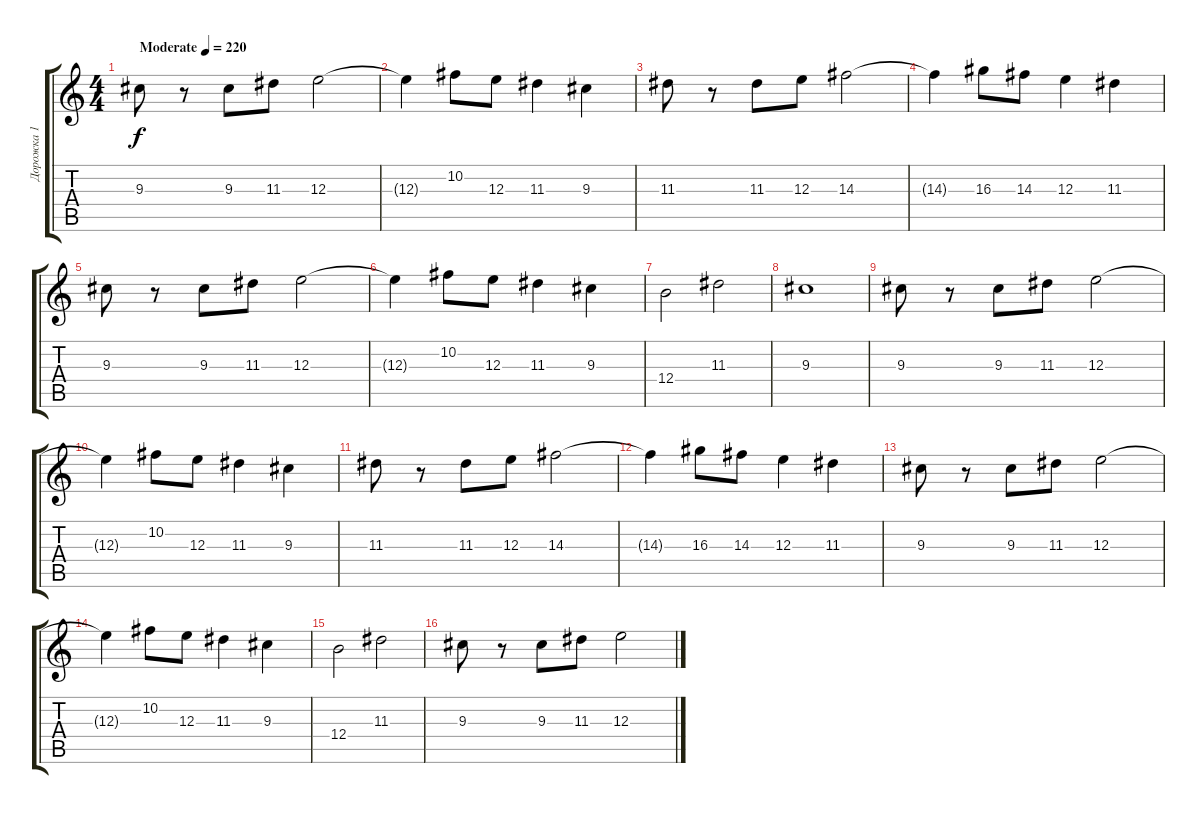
\track ("Дорожка 1" "Дорожка 1") {instrument overdrivenguitar}
\staff {score tabs}
\tuning (Db4 Ab3 E3 B2 Gb2 Db2) {hide}
\ts (4 4)
\tempo (220 "Moderate")
\clef g2
\ks c
9.3.8{dy f instrument overdrivenguitar} r.8 9.3.8 11.3.8 12.3.2 |
12.3{t}.4 10.2.8 12.3.8 11.3.4 9.3.4 |
11.3.8 r.8 11.3.8 12.3.8 14.3.2 |
14.3{t}.4 16.3.8 14.3.8 12.3.4 11.3.4 |
9.3.8 r.8 9.3.8 11.3.8 12.3.2 |
12.3{t}.4 10.2.8 12.3.8 11.3.4 9.3.4 |
12.4.2 11.3.2 |
9.3.1 |
9.3.8 r.8 9.3.8 11.3.8 12.3.2 |
12.3{t}.4 10.2.8 12.3.8 11.3.4 9.3.4 |
11.3.8 r.8 11.3.8 12.3.8 14.3.2 |
14.3{t}.4 16.3.8 14.3.8 12.3.4 11.3.4 |
9.3.8 r.8 9.3.8 11.3.8 12.3.2 |
12.3{t}.4 10.2.8 12.3.8 11.3.4 9.3.4 |
12.4.2 11.3.2 |
9.3.8 r.8 9.3.8 11.3.8 12.3.2
